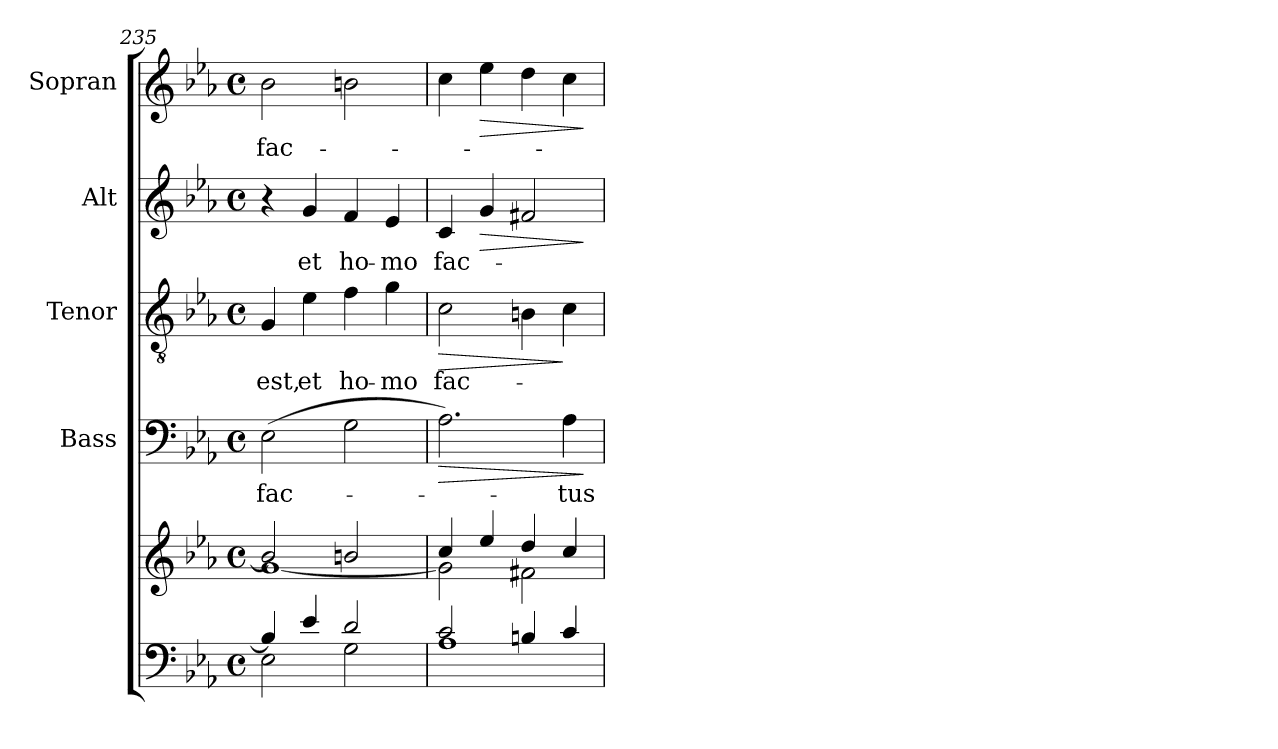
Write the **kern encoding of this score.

**kern	**kern	**kern	**text	**dynam	**kern	**text	**dynam	**kern	**text	**dynam	**kern	**text	**dynam
*part5	*part5	*part4	*part4	*part4	*part3	*part3	*part3	*part2	*part2	*part2	*part1	*part1	*part1
*staff6	*staff5	*staff4	*staff4	*staff4	*staff3	*staff3	*staff3	*staff2	*staff2	*staff2	*staff1	*staff1	*staff1
*	*	*I"Bass	*	*	*I"Tenor	*	*	*I"Alt	*	*	*I"Sopran	*	*
*	*	*I'B.	*	*	*I'T.	*	*	*I'A.	*	*	*I'S.	*	*
*clefF4	*clefG2	*clefF4	*	*	*clefGv2	*	*	*clefG2	*	*	*clefG2	*	*
*k[b-e-a-]	*k[b-e-a-]	*k[b-e-a-]	*	*	*k[b-e-a-]	*	*	*k[b-e-a-]	*	*	*k[b-e-a-]	*	*
*E-:	*E-:	*E-:	*	*	*E-:	*	*	*E-:	*	*	*E-:	*	*
*M4/4	*M4/4	*M4/4	*	*	*M4/4	*	*	*M4/4	*	*	*M4/4	*	*
*met(c)	*met(c)	*met(c)	*	*	*met(c)	*	*	*met(c)	*	*	*met(c)	*	*
=235	=235	=235	=235	=235	=235	=235	=235	=235	=235	=235	=235	=235	=235
*^	*^	*	*	*	*	*	*	*	*	*	*	*	*
!	!	!	!	!	!LO:LY:b	!	!	!LO:LY:b	!	!	!	!	!	!LO:LY:b	!
4B-/]	2E-\	2b-/]	[<1g	(>2E-\	fac-	.	4G/	est,	.	4r	.	.	2b-\	-fac-	.
!	!	!	!	!	!	!	!	!LO:LY:b	!	!	!LO:LY:b	!	!	!	!
4e-/	.	.	.	.	.	.	4e-\	et	.	4g/	et	.	.	.	.
!	!	!	!	!	!	!	!	!LO:LY:b	!	!	!LO:LY:b	!	!	!	!
2d/	2G\	2bn/	.	2G\	.	.	4f\	ho-	.	4f/	ho-	.	2bn\	.	.
!	!	!	!	!	!	!	!	!LO:LY:b	!	!	!LO:LY:b	!	!	!	!
.	.	.	.	.	.	.	4g\	-mo	.	4e-/	-mo	.	.	.	.
=236	=236	=236	=236	=236	=236	=236	=236	=236	=236	=236	=236	=236	=236	=236	=236
!	!	!	!	!	!	!LO:HP:b	!	!LO:LY:b	!LO:HP:b	!	!LO:LY:b	!	!	!	!
2c/	1A-	4cc/	2g\]	2.A-\)	.	>	2c\	fac-	>	4c/	fac-	.	4cc\	.	.
!	!	!	!	!	!	!	!	!	!	!	!	!LO:HP:b	!	!	!LO:HP:b
.	.	4ee-/	.	.	.	.	.	.	.	4g/	.	>	4ee-\	.	>
4Bn/	.	4dd/	2f#X\	.	.	.	4Bn\	.	.	2f#X/	.	.	4dd\	.	.
!	!	!	!	!	!LO:LY:b	!	!	!	!	!	!	!	!	!	!
4c/	.	4cc/	.	4A-\	-tus	.	4c\	.	]	.	.	.	4cc\	.	.
*v	*v	*	*	*	*	*	*	*	*	*	*	*	*	*	*
*	*v	*v	*	*	*	*	*	*	*	*	*	*	*	*
.	.	.	.	]	.	.	.	.	.	]	.	.	]
=	=	=	=	=	=	=	=	=	=	=	=	=	=
*-	*-	*-	*-	*-	*-	*-	*-	*-	*-	*-	*-	*-	*-
